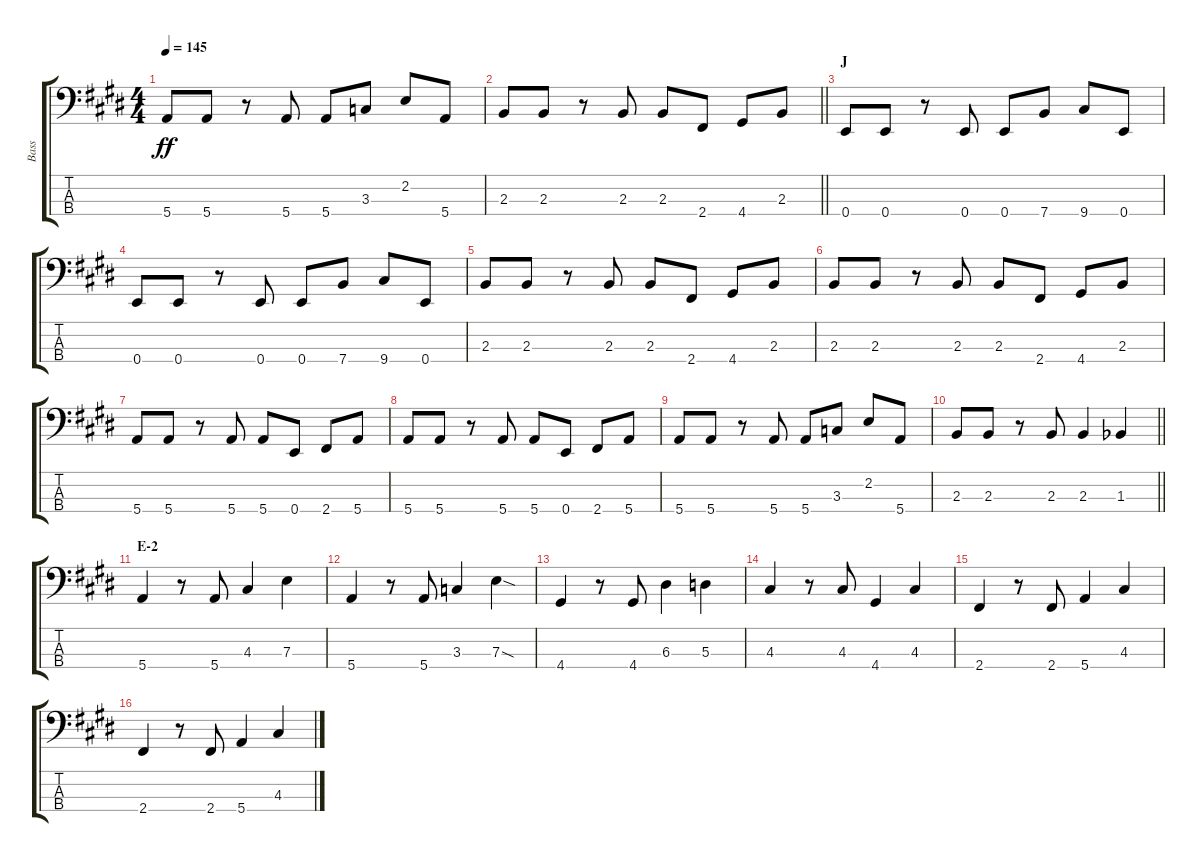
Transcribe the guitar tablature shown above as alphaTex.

\track ("Bass" "Bass") {instrument electricbasspick}
\staff {score tabs}
\tuning (G2 D2 A1 E1) {hide}
\ts (4 4)
\tempo 145
\clef f4
\ks e
5.4.8{dy ff} 5.4.8 r.8 5.4.8 5.4.8 3.3.8 2.2.8 5.4.8 |
\barLineRight lightlight
2.3.8 2.3.8 r.8 2.3.8 2.3.8 2.4.8 4.4.8 2.3.8 |
\section ("" "J")
0.4.8 0.4.8 r.8 0.4.8 0.4.8 7.4.8 9.4.8 0.4.8 |
0.4.8 0.4.8 r.8 0.4.8 0.4.8 7.4.8 9.4.8 0.4.8 |
2.3.8 2.3.8 r.8 2.3.8 2.3.8 2.4.8 4.4.8 2.3.8 |
2.3.8 2.3.8 r.8 2.3.8 2.3.8 2.4.8 4.4.8 2.3.8 |
5.4.8 5.4.8 r.8 5.4.8 5.4.8 0.4.8 2.4.8 5.4.8 |
5.4.8 5.4.8 r.8 5.4.8 5.4.8 0.4.8 2.4.8 5.4.8 |
5.4.8 5.4.8 r.8 5.4.8 5.4.8 3.3.8 2.2.8 5.4.8 |
\barLineRight lightlight
2.3.8 2.3.8 r.8 2.3.8 2.3.4 1.3{acc b}.4 |
\section ("" "E-2")
5.4.4 r.8 5.4.8 4.3.4 7.3.4 |
5.4.4 r.8 5.4.8 3.3.4 7.3{sod}.4 |
4.4.4 r.8 4.4.8 6.3.4 5.3.4 |
4.3.4 r.8 4.3.8 4.4.4 4.3.4 |
2.4.4 r.8 2.4.8 5.4.4 4.3.4 |
2.4.4 r.8 2.4.8 5.4.4 4.3.4
